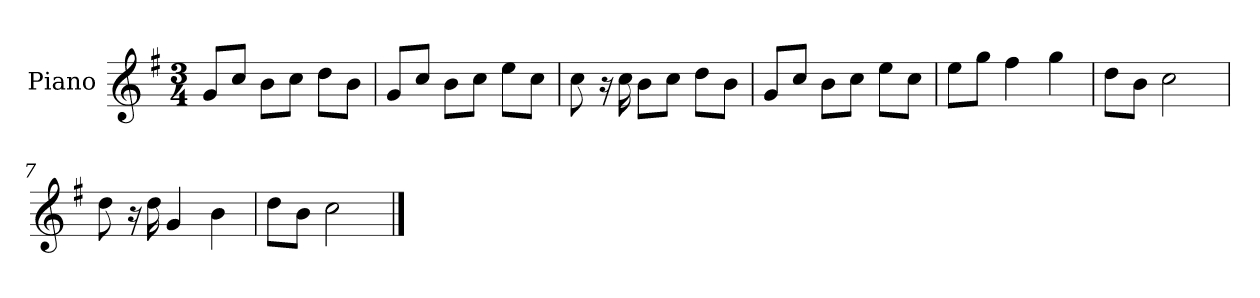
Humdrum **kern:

**kern
*part1
*staff1
*I"Piano
*I'P-no
*clefG2
*k[f#]
*M3/4
*MM182
=1
8g/L
8cc/J
8b\L
8cc\J
8dd\L
8b\J
=2
8g/L
8cc/J
8b\L
8cc\J
8ee\L
8cc\J
=3
8cc\
16r
16cc\
8b\L
8cc\J
8dd\L
8b\J
=4
8g/L
8cc/J
8b\L
8cc\J
8ee\L
8cc\J
=5
8ee\L
8gg\J
4ff#\
4gg\
=6
8dd\L
8b\J
2cc\
=7
8dd\
16r
16dd\
4g/
4b\
!!LO:LB:g=z
=8
8dd\L
8b\J
2cc\
==
*-
